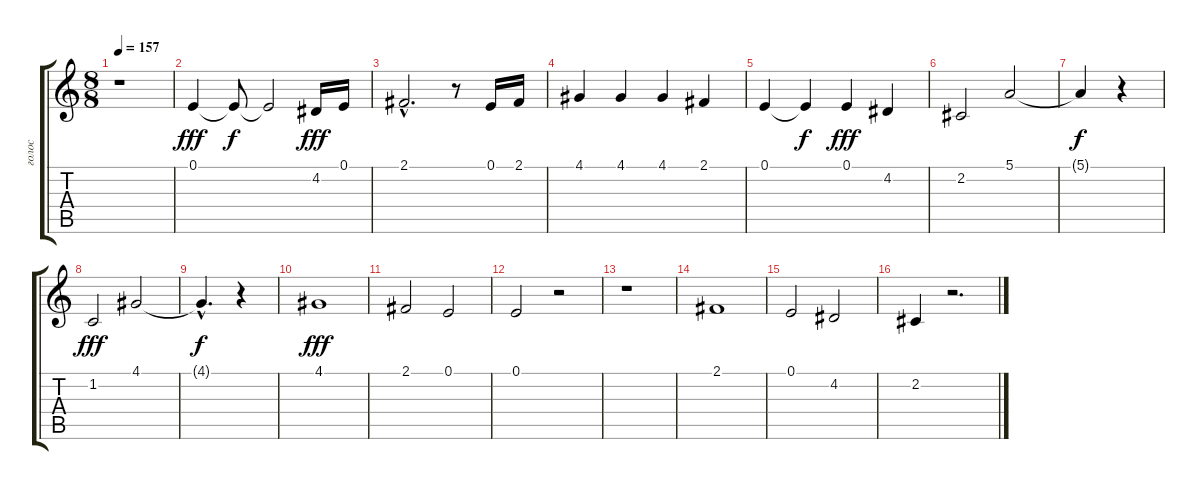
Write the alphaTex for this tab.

\track ("голос" "голос") {instrument tenorsax}
\staff {score tabs}
\tuning (E4 B3 G3 D3 A2 E2) {hide}
\ts (8 8)
\tempo 157
\clef g2
\ks c
r.1{dy f} |
0.1.4{dy fff} 0.1{t}.8{dy f} 0.1{t}.2 4.2.16{dy fff} 0.1.16 |
2.1{hac}.2{d} r.8 0.1.16 2.1.16 |
4.1.4 4.1.4 4.1.4 2.1.4 |
0.1.4 0.1{t}.4{dy f} 0.1.4{dy fff} 4.2.4 |
2.2.2 5.1.2 |
5.1{t}.4{dy f} r.4 |
1.2.2{dy fff} 4.1.2 |
4.1{hac t}.4{d dy f} r.4 |
4.1.1{dy fff} |
2.1.2 0.1.2 |
0.1.2 r.2 |
r.1 |
2.1.1 |
0.1.2 4.2.2 |
2.2.4 r.2{d}
